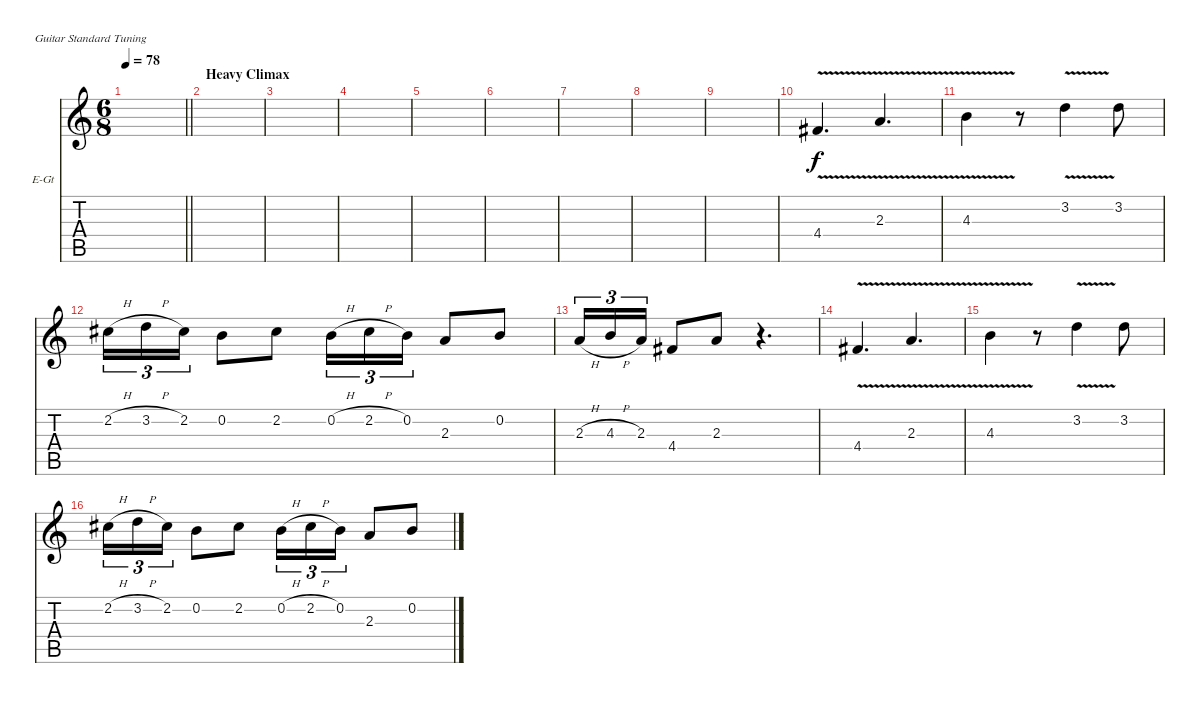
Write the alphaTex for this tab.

\bracketExtendMode nobrackets
\firstSystemTrackNameOrientation horizontal
\otherSystemsTrackNameOrientation horizontal
\track ("Fredrik Akesson - Overdriven" "E-Gt") {instrument overdrivenguitar}
\staff {score tabs}
\tuning (E4 B3 G3 D3 A2 E2)
\ts (6 8)
\tempo 78
\clef g2
\scale
0.333333
\barLineRight lightlight
\ks c
|
\section ("" "Heavy Climax")
\scale
0.333333 |
\scale
0.333333 |
\scale
0.333333 |
\scale
0.333333 |
\scale
0.333333 |
\scale
0.333333 |
\scale
0.333333 |
\scale
0.333333 |
\scale
0.333333 4.4{v}.4{d} 2.3{v}.4{d} |
\scale
0.333333 4.3{v}.4 r.8 3.2{v}.4 3.2.8 |
\scale
0.333333 2.2{h}.16{tu (3 2)} 3.2{h}.16{tu (3 2)} 2.2.16{tu (3 2)} 0.2.8 2.2.8 0.2{h}.16{tu (3 2)} 2.2{h}.16{tu (3 2)} 0.2.16{tu (3 2)} 2.3.8 0.2.8 |
\scale
0.333333 2.3{h}.16{tu (3 2)} 4.3{h}.16{tu (3 2)} 2.3.16{tu (3 2)} 4.4.8 2.3.8 r.4{d} |
\scale
0.333333 4.4{v}.4{d} 2.3{v}.4{d} |
\scale
0.333333 4.3{v}.4 r.8 3.2{v}.4 3.2.8 |
\scale
0.333333 2.2{h}.16{tu (3 2)} 3.2{h}.16{tu (3 2)} 2.2.16{tu (3 2)} 0.2.8 2.2.8 0.2{h}.16{tu (3 2)} 2.2{h}.16{tu (3 2)} 0.2.16{tu (3 2)} 2.3.8 0.2.8
